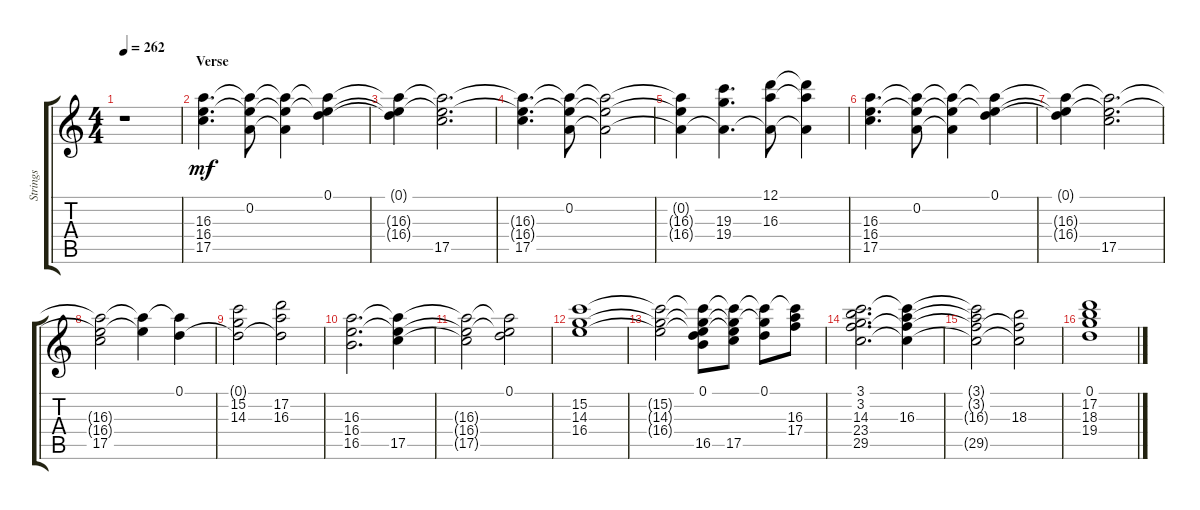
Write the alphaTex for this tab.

\track ("Strings" "Strings") {instrument electricguitarclean}
\staff {score tabs}
\tuning (D4 A3 F3 C3 G2 C2) {hide}
\ts (4 4)
\tempo 262
\clef g2
\ks aminor
r.1{dy mf} |
\section ("" "Verse")
(16.3 16.4 17.5).4{d} (0.2 16.3{t} 16.4{t}).8 (0.2{t} 16.3{t} 16.4{t}).4 (0.1 16.3{t} 16.4{t}).4 |
(0.1{t} 16.3{t} 16.4{t}).4 (16.3{t} 16.4{t} 17.5).2{d} |
(16.3{t} 16.4{t} 17.5).4{d} (0.2 16.3{t} 16.4{t}).8 (0.2{t} 16.3{t} 16.4{t}).2 |
(0.2{t} 16.3{t} 16.4{t}).4 (0.2{t} 19.3 19.4).4{d} (12.1 0.2{t} 16.3).8 (12.1{t} 0.2{t} 16.3{t}).4 |
(16.3 16.4 17.5).4{d} (0.2 16.3{t} 16.4{t}).8 (0.2{t} 16.3{t} 16.4{t}).4 (0.1 16.3{t} 16.4{t}).4 |
(0.1{t} 16.3{t} 16.4{t}).4 (16.3{t} 16.4{t} 17.5).2{d} |
(16.3{t} 16.4{t} 17.5).2 (16.3{t} 16.4{t}).4 (0.1 16.3{t}).4 |
(0.1{t} 15.2 14.3).2 (0.1{t} 17.2 16.3).2 |
(16.3 16.4 16.5).2{d} (16.3{t} 16.4{t} 17.5).4 |
(16.3{t} 16.4{t} 17.5{t}).2 (0.1 16.3{t} 16.4{t}).2 |
(15.2 14.3 16.4).1 |
(15.2{t} 14.3{t} 16.4{t}).2 (0.1 15.2{t} 14.3{t} 16.4{t} 16.5).8 (15.2{t} 14.3{t} 16.4{t} 17.5).8 (0.1 15.2{t} 14.3{t}).8 (15.2{t} 16.3 17.4).8 |
(3.1 3.2 14.3 23.4 29.5).2{d} (3.1{t} 3.2{t} 16.3 29.5{t}).4 |
(3.1{t} 3.2{t} 16.3{t} 29.5{t}).2 (3.1{t} 3.2{t} 18.3).2 |
(0.1 17.2 18.3 19.4).1
